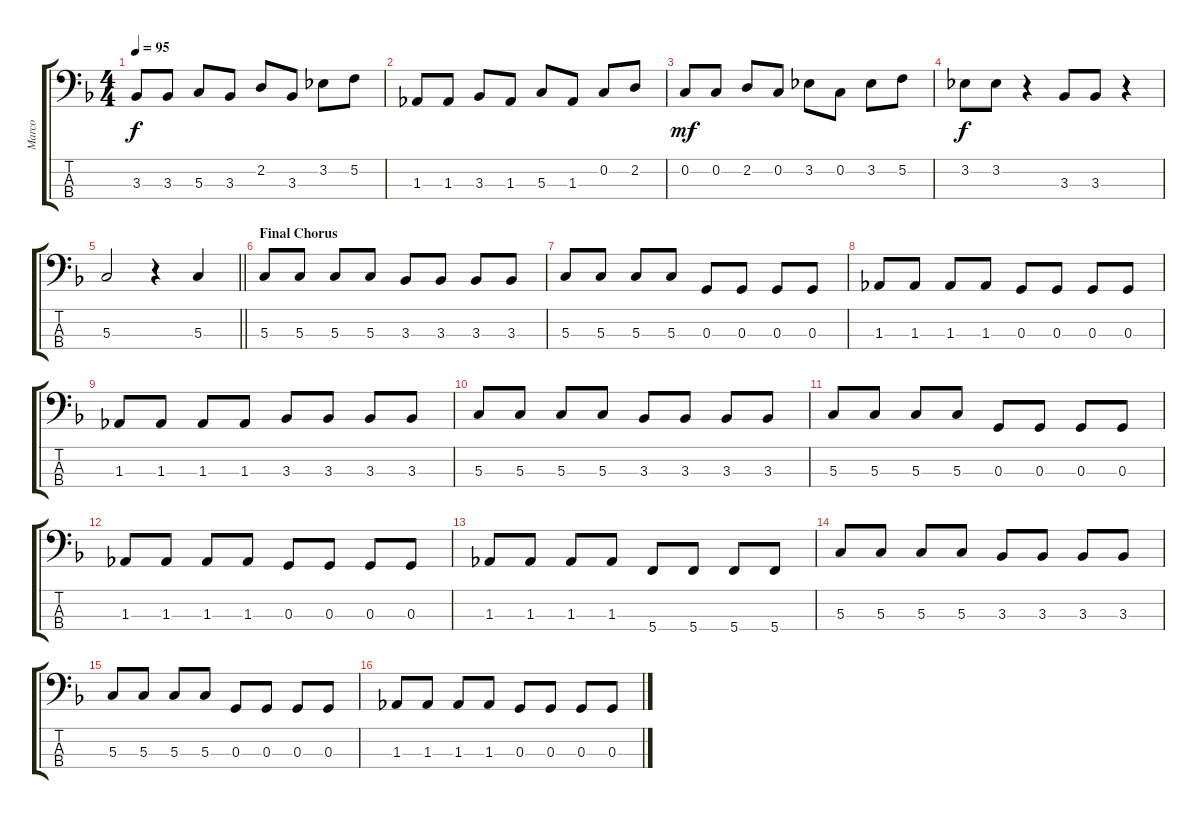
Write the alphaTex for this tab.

\track ("Marco" "Marco") {instrument electricbasspick}
\staff {score tabs}
\tuning (F2 C2 G1 C1) {hide}
\ts (4 4)
\tempo 95
\clef f4
\ks f
3.3.8{dy f} 3.3.8 5.3.8 3.3.8 2.2.8 3.3.8 3.2.8 5.2.8 |
1.3.8 1.3.8 3.3.8 1.3.8 5.3.8 1.3.8 0.2.8 2.2.8 |
0.2.8{dy mf} 0.2.8 2.2.8 0.2.8 3.2.8 0.2.8 3.2.8 5.2.8 |
3.2.8{dy f} 3.2.8 r.4 3.3.8 3.3.8 r.4 |
\barLineRight lightlight
5.3.2 r.4 5.3.4 |
\section ("" "Final Chorus")
5.3.8 5.3.8 5.3.8 5.3.8 3.3.8 3.3.8 3.3.8 3.3.8 |
5.3.8 5.3.8 5.3.8 5.3.8 0.3.8 0.3.8 0.3.8 0.3.8 |
1.3.8 1.3.8 1.3.8 1.3.8 0.3.8 0.3.8 0.3.8 0.3.8 |
1.3.8 1.3.8 1.3.8 1.3.8 3.3.8 3.3.8 3.3.8 3.3.8 |
5.3.8 5.3.8 5.3.8 5.3.8 3.3.8 3.3.8 3.3.8 3.3.8 |
5.3.8 5.3.8 5.3.8 5.3.8 0.3.8 0.3.8 0.3.8 0.3.8 |
1.3.8 1.3.8 1.3.8 1.3.8 0.3.8 0.3.8 0.3.8 0.3.8 |
1.3.8 1.3.8 1.3.8 1.3.8 5.4.8 5.4.8 5.4.8 5.4.8 |
5.3.8 5.3.8 5.3.8 5.3.8 3.3.8 3.3.8 3.3.8 3.3.8 |
5.3.8 5.3.8 5.3.8 5.3.8 0.3.8 0.3.8 0.3.8 0.3.8 |
1.3.8 1.3.8 1.3.8 1.3.8 0.3.8 0.3.8 0.3.8 0.3.8
